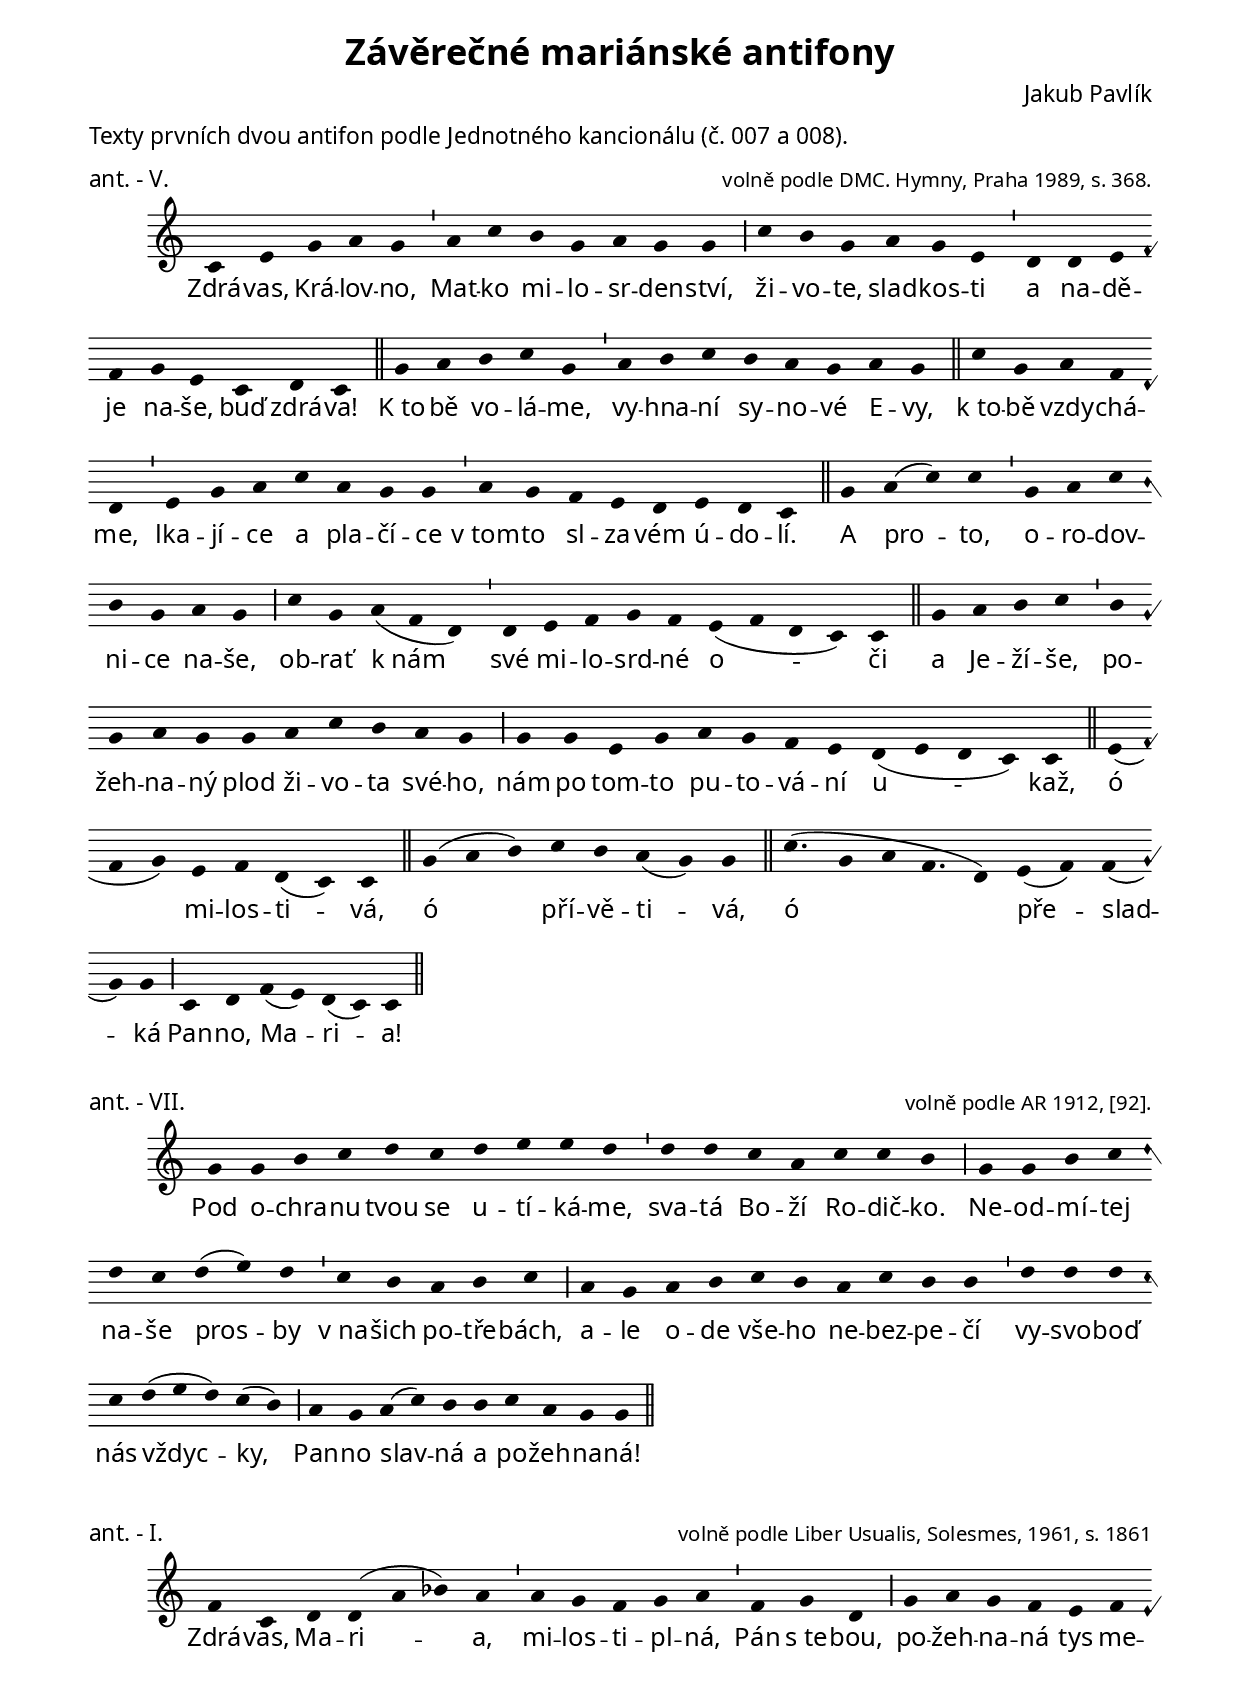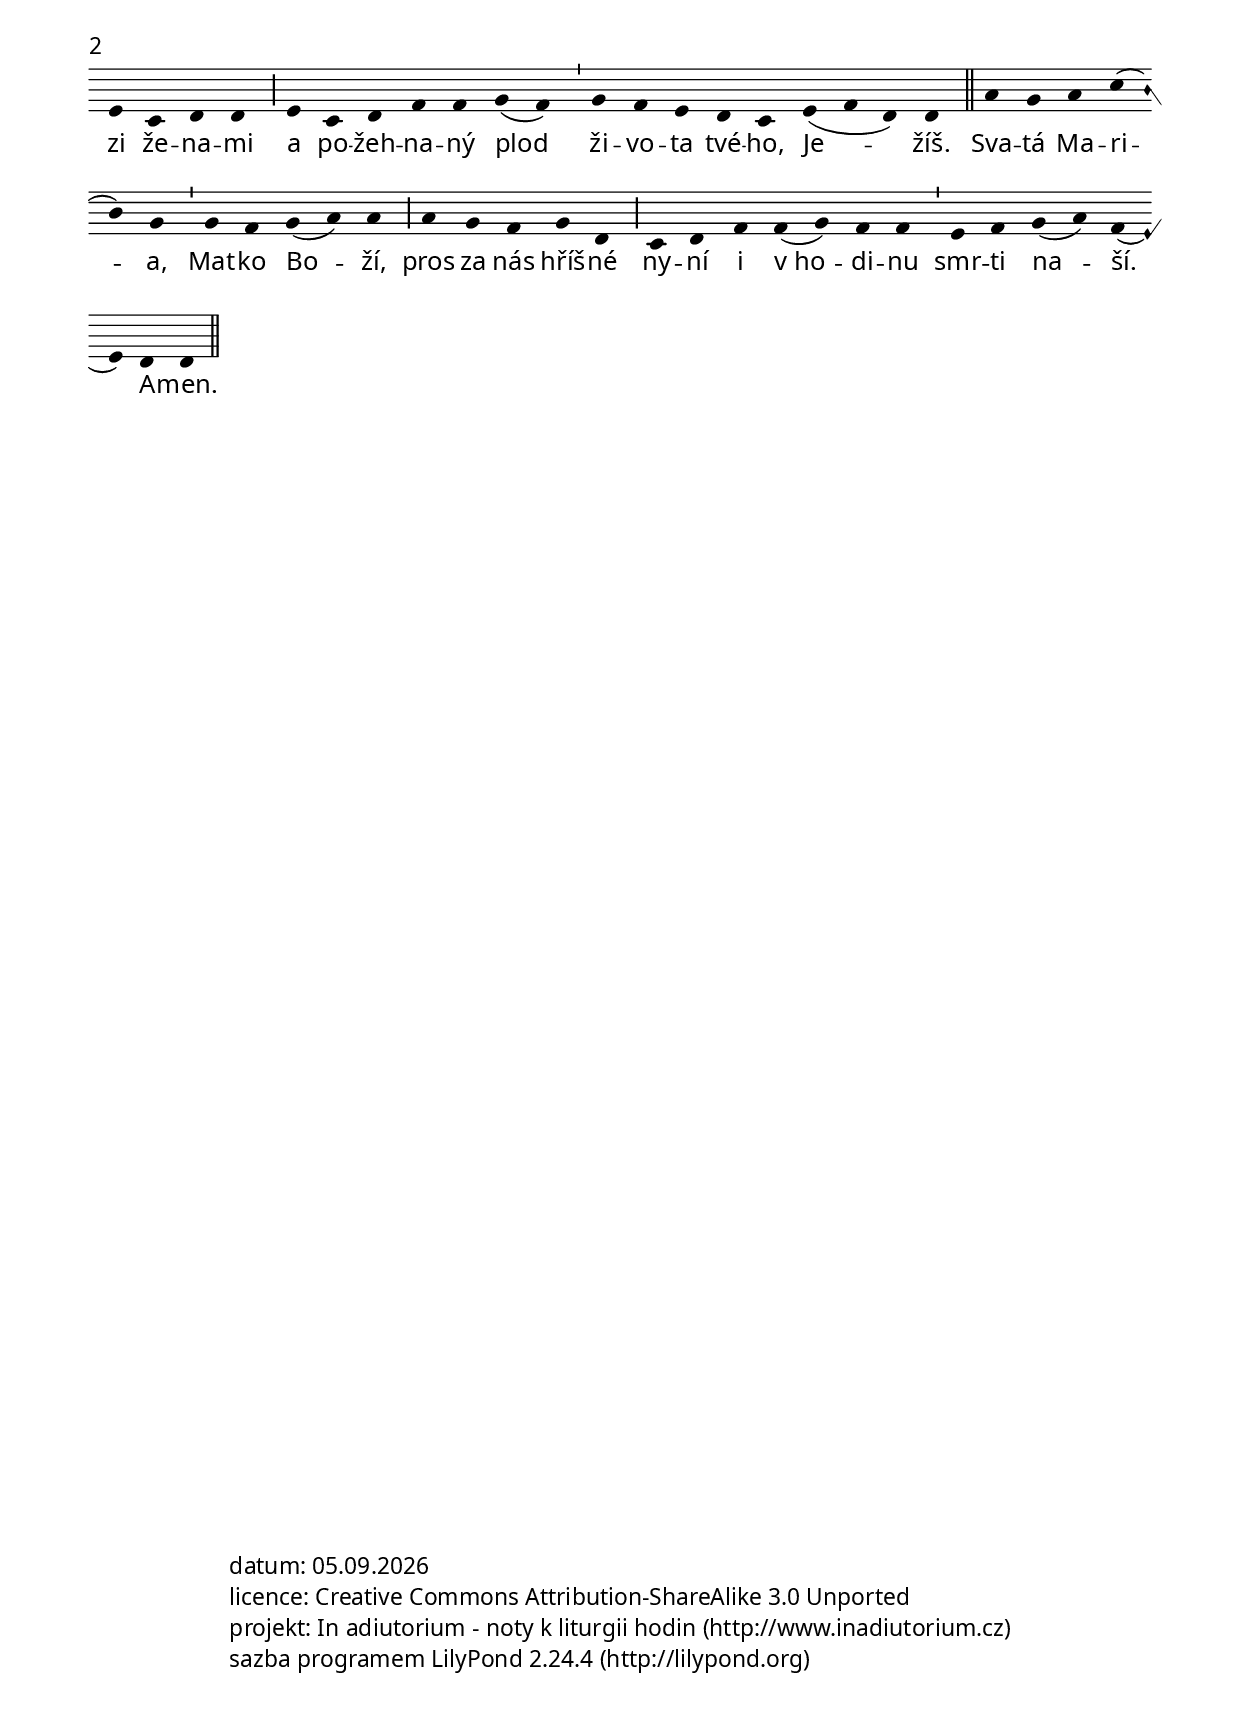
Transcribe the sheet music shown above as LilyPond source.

\version "2.17.24"

\header {
  title = "Závěrečné mariánské antifony"
  composer = "Jakub Pavlík"
}

\include "spolecne.ly"

\markup\justify{
  Texty prvních dvou antifon podle Jednotného kancionálu (č. 007 a 008).
}

\score {
  \relative c' {
    \choralniRezim
    c4 e g a g \barMin
    a c b g a g g \barMaior
    c b g a g e \barMin
    d d e f g e c d c \barFinalis

    g' a b c g \barMin
    a b c b a g a g \barFinalis
    c g a f d \barMin
    e g a c a g g \barMin
    a g f e d e d c \barFinalis

    g' a( c) c \barMin g a c b g a g \barMaior
    c g a( f d) \barMin d e f g f e( f d c) c \barFinalis

    g' a b c \barMin b g a g g a c b a g \barMaior
    g g e g a g f e d( e d c) c \barFinalis

    e( f g) e f d( c) c \barFinalis

    g'( a b) c b a( g) g \barFinalis

    c4.( g4 a f4. d4) e( f) f( g) g \barMaior
    c, d f( e) d( c) c \barFinalis
  }
  \addlyrics {
    Zdrá -- vas, Krá -- lov -- no,
    Mat -- ko mi -- lo -- sr -- den -- ství,
    ži -- vo -- te, slad -- kos -- ti
    a na -- dě -- je na -- še, buď zdrá -- va!

    K_to -- bě vo -- lá -- me,
    vy -- hna -- ní sy -- no -- vé E -- vy,

    k_to -- bě vzdy -- chá -- me,
    lka -- jí -- ce a pla -- čí -- ce
    v_tom -- to sl -- za -- vém ú -- do -- lí.

    A pro -- to, o -- ro -- dov -- ni -- ce na -- še,
    ob -- rať k_nám své mi -- lo -- srd -- né o -- či

    a Je -- ží -- še,
    po -- žeh -- na -- ný plod ži -- vo -- ta své -- ho,
    nám po tom -- to pu -- to -- vá -- ní u -- kaž,

    ó mi -- los -- ti -- vá,

    ó pří -- vě -- ti -- vá,

    ó pře -- slad -- ká Pan -- no, Ma -- ri -- a!
  }
  \header {
    fons_externus = "volně podle DMC. Hymny, Praha 1989, s. 368."
    quid = "ant."
    modus = "V"
    differentia = ""
    psalmus = ""
    poet = "Jednotný kancionál (30. vyd., 2004) 007"
    placet = "trochu divné je _K tobě voláme_; _lkajíce_ se mi těžko zpívá; _slzavém údolí_ je takové fádní až hrubé"
    id = "salve"
    piece = \markup {\sestavTitulekBezZalmu}
  }
}

\score {
  \relative c'' {
    \choralniRezim
    g4 g b c d c d e e d \barMin
    d d c a c c b \barMaior
    g g b c d c d( e) d \barMin
    c b a b c \barMaior
    a g a b c b a c b b \barMin
    d d d c d( e d) c( b) \barMaior
    a g a( c) b b c a g g \barFinalis
  }
  \addlyrics {
    Pod o -- chra -- nu tvou se u -- tí -- ká -- me,
    sva -- tá Bo -- ží Ro -- dič -- ko.
    Ne -- od -- mí -- tej na -- še pros -- by
    v_na -- šich po -- tře -- bách,
    a -- le o -- de vše -- ho ne -- bez -- pe -- čí
    vy -- svo -- boď nás vždyc -- ky,
    Pan -- no slav -- ná a po -- žeh -- na -- ná!
  }
  \header {
    fons_externus = "volně podle AR 1912, [92]."
    quid = "ant."
    modus = "VII"
    differentia = ""
    psalmus = ""
    poet = "Jednotný kancionál (30. vyd., 2004) 008 - jen první část, odpovídající tomu, co jako text mariánské antifony uvádí DMC"
    id = "subtuum"
    piece = \markup {\sestavTitulekBezZalmu}
  }
}

\score {
  \relative c' {
    \choralniRezim
    f4 c d d( a' bes) a \barMin
    a g f g a \barMin
    f g d \barMaior

    g a g f e f e c d d \barMaior
    e c d f f g( f) \barMin
    g f e d c e( f d) d \barFinalis

    a'4 g a c( b) g \barMin
    g f g( a) a \barMaior
    a g f g d \barMaior
    c d f f( g) f f \barMin
    e f g( a) f( e) d d \barFinalis
  }
  \addlyrics {
    Zdrá -- vas, Ma -- ri -- a,
    mi -- los -- ti -- pl -- ná,
    Pán s_te -- bou,

    po -- žeh -- na -- ná tys me -- zi že -- na -- mi
    a po -- žeh -- na -- ný plod
    ži -- vo -- ta tvé -- ho, Je -- žíš.

    Sva -- tá Ma -- ri -- a,
    Mat -- ko Bo -- ží,
    pros za nás hříš -- né
    ny -- ní i v_ho -- di -- nu
    smr -- ti na -- ší. A -- men.
  }
  \header {
    fons_externus = "volně podle Liber Usualis, Solesmes, 1961, s. 1861"
    % http://gregobase.selapa.net/chant.php?id=1860
    quid = "ant."
    modus = "I"
    differentia = ""
    psalmus = ""
    fial = "sanktoral/1208pmpocatebezposkvrny.ly#2ne-amag?delsi_text"
    id = "avemaria"
    piece = \markup {\sestavTitulekBezZalmu}
  }
}